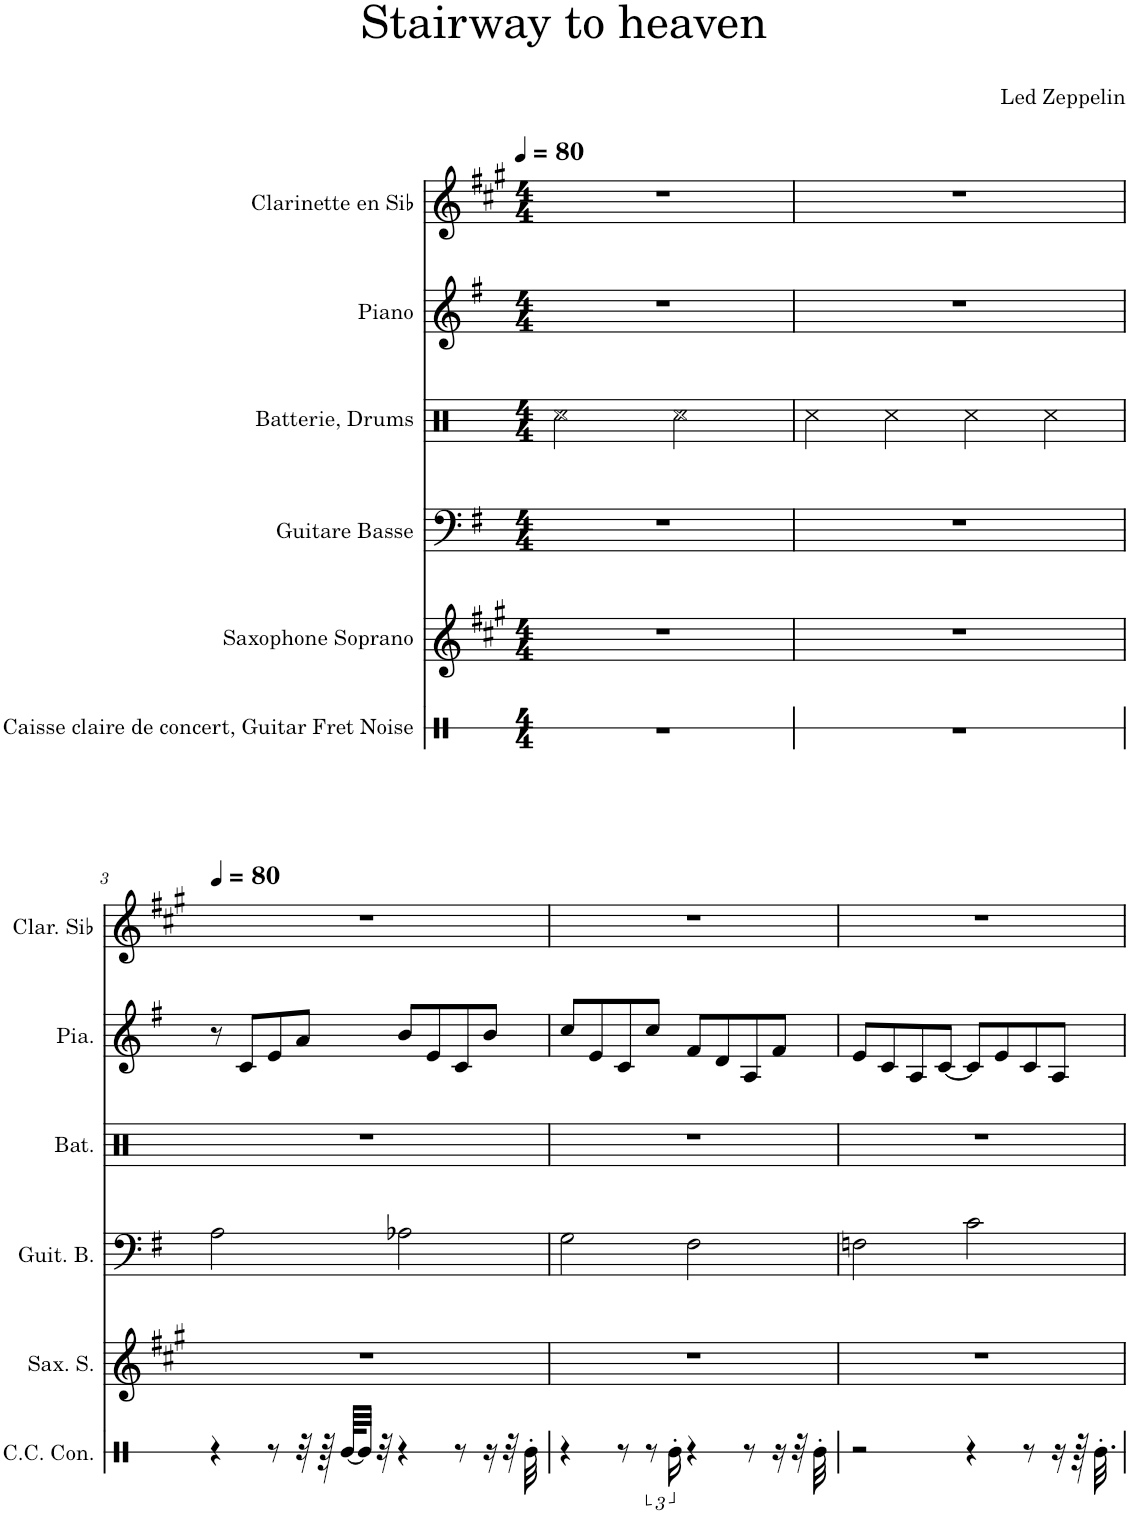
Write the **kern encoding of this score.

**kern	**kern	**kern	**kern	**kern	**kern
*part6	*part5	*part4	*part3	*part2	*part1
*staff6	*staff5	*staff4	*staff3	*staff2	*staff1
*I"Caisse claire de concert, Guitar Fret Noise	*I"Saxophone Soprano	*I"Guitare Basse	*I"Batterie, Drums	*I"Piano	*I"Clarinette en Sib
*I'C.C. Con.	*I'Sax. S.	*I'Guit. B.	*I'Bat.	*I'Pia.	*I'Clar. Sib
*stria1	*	*	*	*	*
*clefX	*clefG2	*clefF4	*clefX	*clefG2	*clefG2
*	*Trd1c2	*Trd7c12	*	*	*Trd1c2
*k[f#]	*k[f#c#g#]	*k[f#]	*k[]	*k[f#]	*k[f#c#g#]
*M4/4	*M4/4	*M4/4	*M4/4	*M4/4	*M4/4
*MM80	*MM80	*MM80	*MM80	*MM80	*MM80
=1	=1	=1	=1	=1	=1
1r	1r	1r	2Rcc\	1r	1r
.	.	.	2Rcc\	.	.
=2	=2	=2	=2	=2	=2
1r	1r	1r	4Rcc\	1r	1r
.	.	.	4Rcc\	.	.
.	.	.	4Rcc\	.	.
.	.	.	4Rcc\	.	.
!!LO:LB:g=z
=3	=3	=3	=3	=3	=3
*	*	*	*	*	*MM80
4r	1r	2A\	1r	8r	1r
.	.	.	.	8c/L	.
8r	.	.	.	8e/	.
32r	.	.	.	8a/J	.
64r	.	.	.	.	.
[64Re/KLLL	.	.	.	.	.
32Re/JJJ]	.	.	.	.	.
32r	.	.	.	.	.
4r	.	2A-X\	.	8b/L	.
.	.	.	.	8e/	.
8r	.	.	.	8c/	.
16r	.	.	.	8b/J	.
32r	.	.	.	.	.
32Re'\	.	.	.	.	.
=4	=4	=4	=4	=4	=4
4r	1r	2G\	1r	8cc/L	1r
.	.	.	.	8e/	.
8r	.	.	.	8c/	.
12r	.	.	.	8cc/J	.
24Re'\	.	.	.	.	.
4r	.	2F#\	.	8f#/L	.
.	.	.	.	8d/	.
8r	.	.	.	8A/	.
16r	.	.	.	8f#/J	.
32r	.	.	.	.	.
32Re'\	.	.	.	.	.
=5	=5	=5	=5	=5	=5
2r	1r	2Fn\	1r	8e/L	1r
.	.	.	.	8c/	.
.	.	.	.	8A/	.
.	.	.	.	[8c/J	.
4r	.	2c\	.	8c/L]	.
.	.	.	.	8e/	.
8r	.	.	.	8c/	.
16r	.	.	.	8A/J	.
64r	.	.	.	.	.
32.Re'\	.	.	.	.	.
=	=	=	=	=	=
*-	*-	*-	*-	*-	*-
